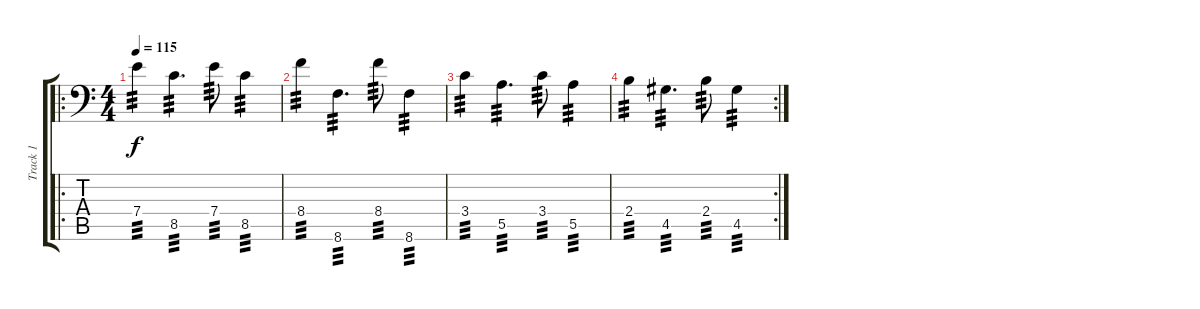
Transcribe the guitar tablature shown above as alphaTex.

\track ("Track 1" "Track 1") {instrument overdrivenguitar}
\staff {score tabs}
\tuning (B3 Gb3 D3 A2 E2 A1) {hide}
\ro
\ts (4 4)
\tempo 115
\clef f4
\ks c
7.4.4{tp 3 dy f} 8.5.4{d tp 3} 7.4.8{tp 3} 8.5.4{tp 3} |
8.4.4{tp 3} 8.6.4{d tp 3} 8.4.8{tp 3} 8.6.4{tp 3} |
3.4.4{tp 3} 5.5.4{d tp 3} 3.4.8{tp 3} 5.5.4{tp 3} |
\rc 2
2.4.4{tp 3} 4.5.4{d tp 3} 2.4.8{tp 3} 4.5.4{tp 3}
